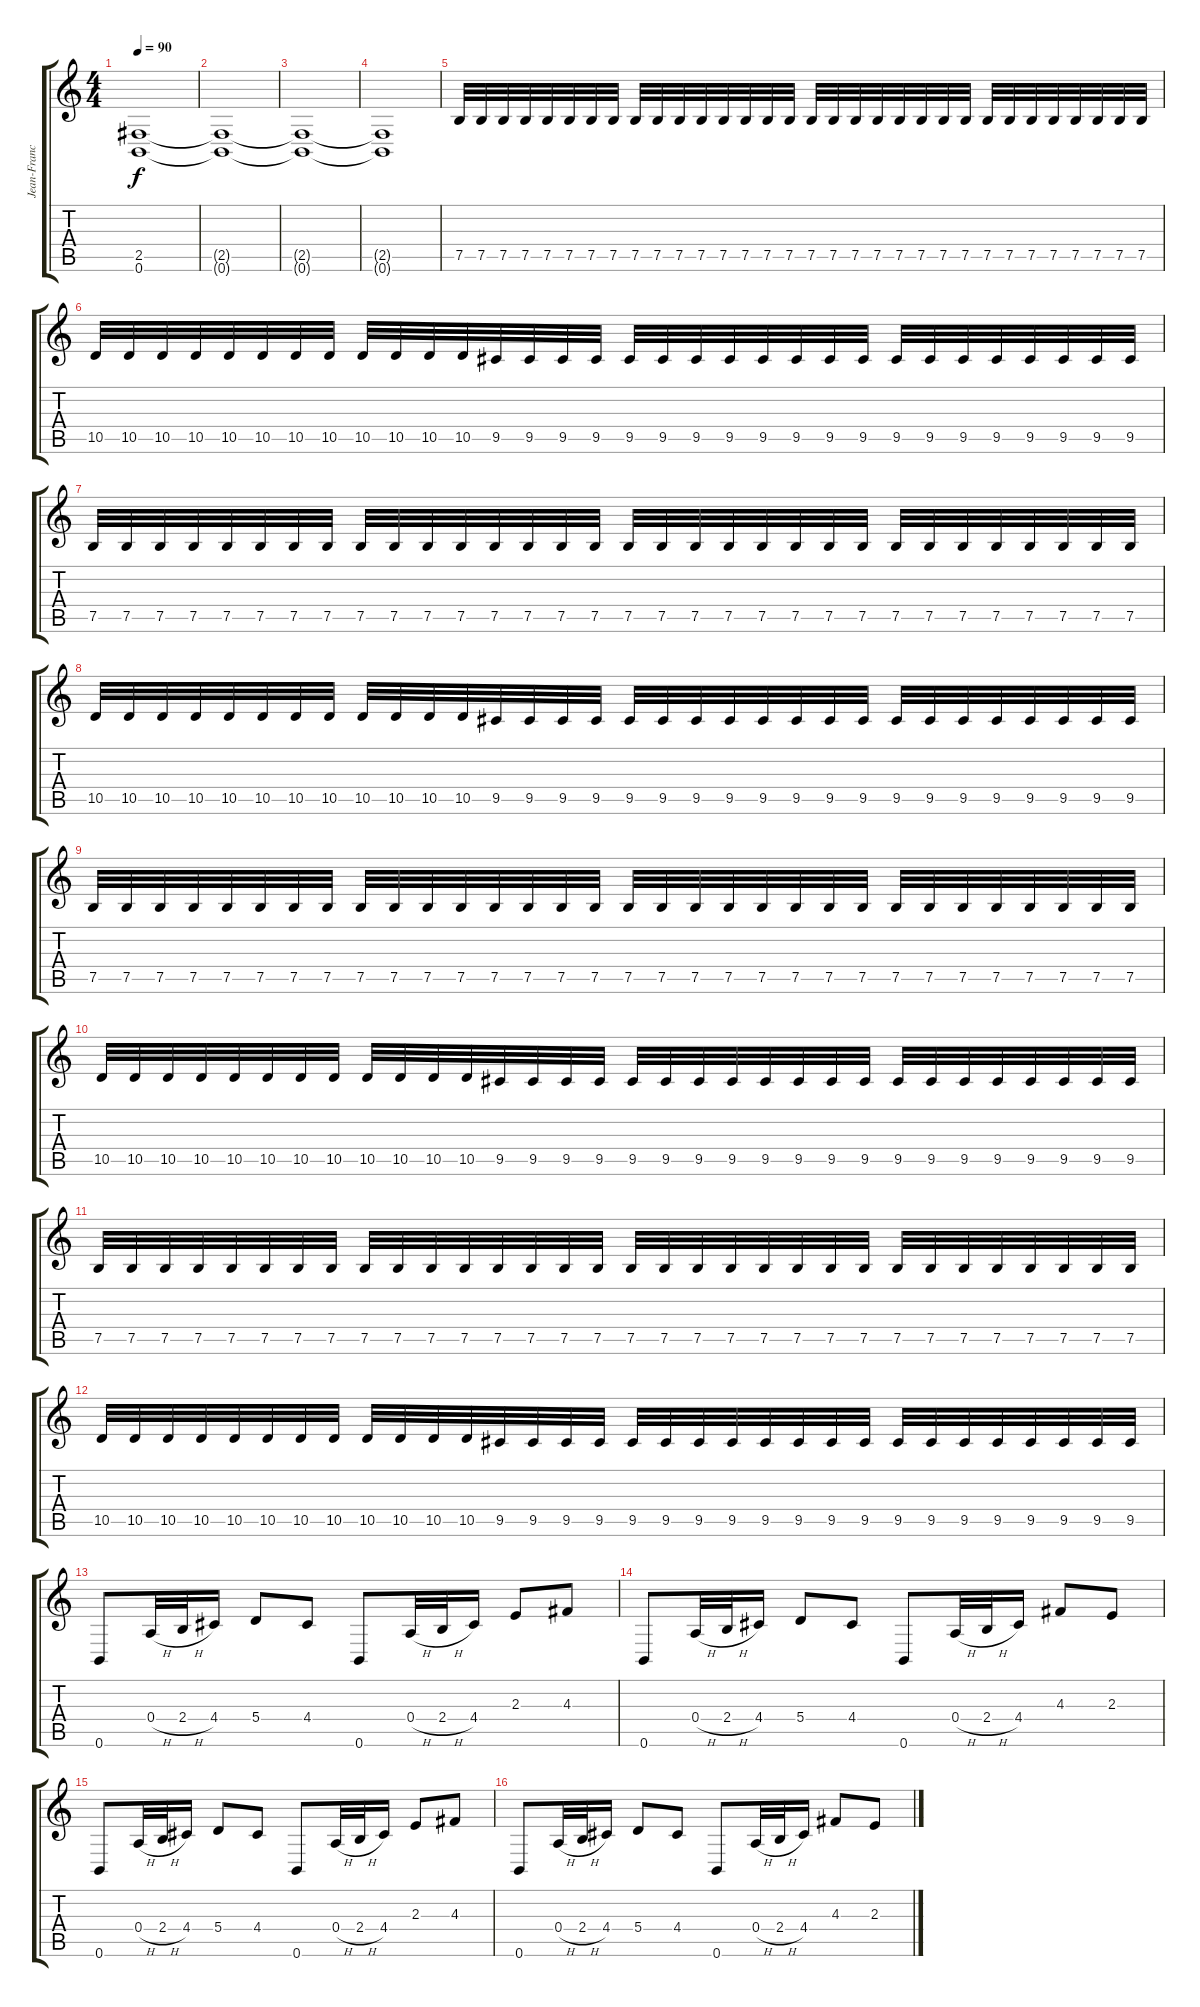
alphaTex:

\track ("Jean-Francois Dagenals (Rhythm)" "Jean-Franc") {instrument distortionguitar}
\staff {score tabs}
\tuning (B3 Gb3 D3 A2 E2 B1) {hide}
\ts (4 4)
\tempo 90
\clef g2
\ks c
(2.5{t} 0.6{t}).1{dy f volume 0} |
(2.5{t} 0.6{t}).1 |
(2.5{t} 0.6{t}).1 |
(2.5{t} 0.6{t}).1 |
7.5.32{volume 16 balance 8} 7.5.32 7.5.32 7.5.32 7.5.32 7.5.32 7.5.32 7.5.32 7.5.32 7.5.32 7.5.32 7.5.32 7.5.32 7.5.32 7.5.32 7.5.32 7.5.32 7.5.32 7.5.32 7.5.32 7.5.32 7.5.32 7.5.32 7.5.32 7.5.32 7.5.32 7.5.32 7.5.32 7.5.32 7.5.32 7.5.32 7.5.32 |
10.5.32 10.5.32 10.5.32 10.5.32 10.5.32 10.5.32 10.5.32 10.5.32 10.5.32 10.5.32 10.5.32 10.5.32 9.5.32 9.5.32 9.5.32 9.5.32 9.5.32 9.5.32 9.5.32 9.5.32 9.5.32 9.5.32 9.5.32 9.5.32 9.5.32 9.5.32 9.5.32 9.5.32 9.5.32 9.5.32 9.5.32 9.5.32 |
7.5.32 7.5.32 7.5.32 7.5.32 7.5.32 7.5.32 7.5.32 7.5.32 7.5.32 7.5.32 7.5.32 7.5.32 7.5.32 7.5.32 7.5.32 7.5.32 7.5.32 7.5.32 7.5.32 7.5.32 7.5.32 7.5.32 7.5.32 7.5.32 7.5.32 7.5.32 7.5.32 7.5.32 7.5.32 7.5.32 7.5.32 7.5.32 |
10.5.32 10.5.32 10.5.32 10.5.32 10.5.32 10.5.32 10.5.32 10.5.32 10.5.32 10.5.32 10.5.32 10.5.32 9.5.32 9.5.32 9.5.32 9.5.32 9.5.32 9.5.32 9.5.32 9.5.32 9.5.32 9.5.32 9.5.32 9.5.32 9.5.32 9.5.32 9.5.32 9.5.32 9.5.32 9.5.32 9.5.32 9.5.32 |
7.5.32 7.5.32 7.5.32 7.5.32 7.5.32 7.5.32 7.5.32 7.5.32 7.5.32 7.5.32 7.5.32 7.5.32 7.5.32 7.5.32 7.5.32 7.5.32 7.5.32 7.5.32 7.5.32 7.5.32 7.5.32 7.5.32 7.5.32 7.5.32 7.5.32 7.5.32 7.5.32 7.5.32 7.5.32 7.5.32 7.5.32 7.5.32 |
10.5.32 10.5.32 10.5.32 10.5.32 10.5.32 10.5.32 10.5.32 10.5.32 10.5.32 10.5.32 10.5.32 10.5.32 9.5.32 9.5.32 9.5.32 9.5.32 9.5.32 9.5.32 9.5.32 9.5.32 9.5.32 9.5.32 9.5.32 9.5.32 9.5.32 9.5.32 9.5.32 9.5.32 9.5.32 9.5.32 9.5.32 9.5.32 |
7.5.32 7.5.32 7.5.32 7.5.32 7.5.32 7.5.32 7.5.32 7.5.32 7.5.32 7.5.32 7.5.32 7.5.32 7.5.32 7.5.32 7.5.32 7.5.32 7.5.32 7.5.32 7.5.32 7.5.32 7.5.32 7.5.32 7.5.32 7.5.32 7.5.32 7.5.32 7.5.32 7.5.32 7.5.32 7.5.32 7.5.32 7.5.32 |
10.5.32 10.5.32 10.5.32 10.5.32 10.5.32 10.5.32 10.5.32 10.5.32 10.5.32 10.5.32 10.5.32 10.5.32 9.5.32 9.5.32 9.5.32 9.5.32 9.5.32 9.5.32 9.5.32 9.5.32 9.5.32 9.5.32 9.5.32 9.5.32 9.5.32 9.5.32 9.5.32 9.5.32 9.5.32 9.5.32 9.5.32 9.5.32 |
0.6.8{balance 16} 0.4{h}.32 2.4{h}.32 4.4.16 5.4.8 4.4.8 0.6.8 0.4{h}.32 2.4{h}.32 4.4.16 2.3.8 4.3.8 |
0.6.8 0.4{h}.32 2.4{h}.32 4.4.16 5.4.8 4.4.8 0.6.8 0.4{h}.32 2.4{h}.32 4.4.16 4.3.8 2.3.8 |
0.6.8 0.4{h}.32 2.4{h}.32 4.4.16 5.4.8 4.4.8 0.6.8 0.4{h}.32 2.4{h}.32 4.4.16 2.3.8 4.3.8 |
0.6.8 0.4{h}.32 2.4{h}.32 4.4.16 5.4.8 4.4.8 0.6.8 0.4{h}.32 2.4{h}.32 4.4.16 4.3.8 2.3.8
